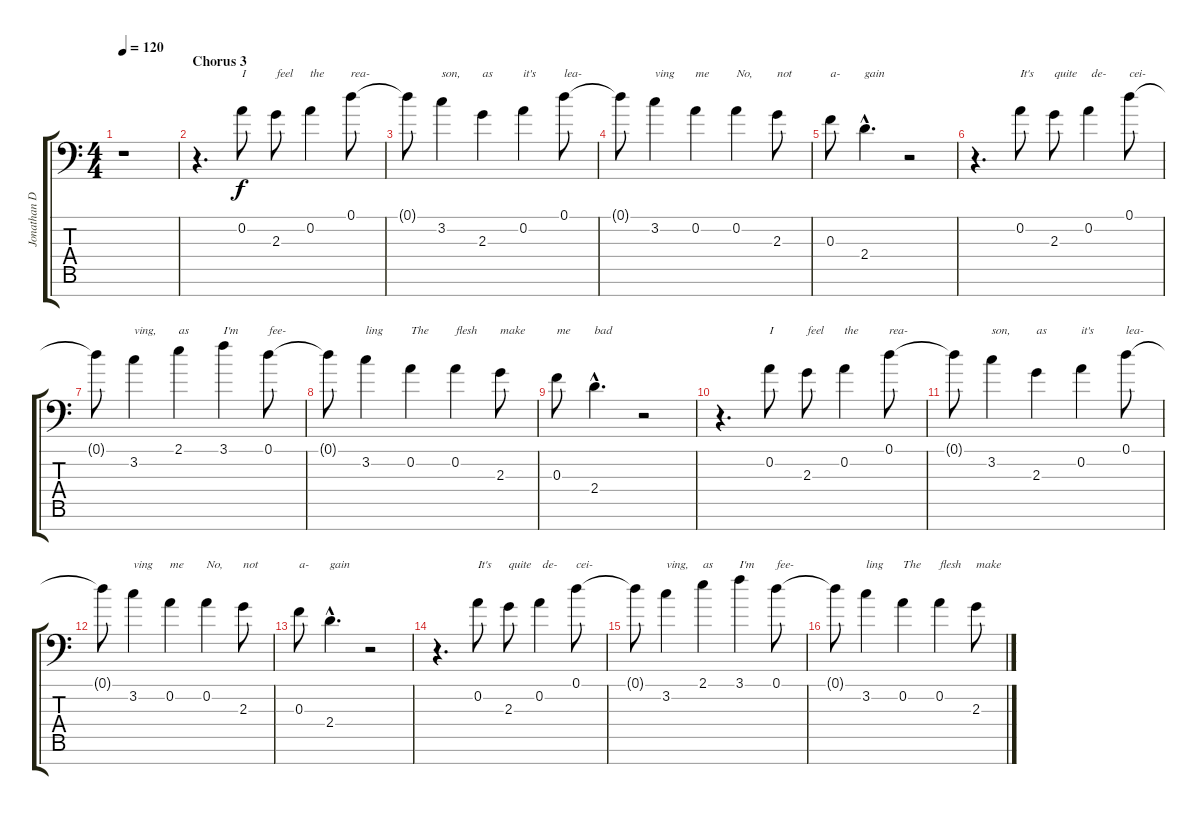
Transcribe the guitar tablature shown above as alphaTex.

\track ("Jonathan Davis - Vocals" "Jonathan D") {instrument distortionguitar}
\staff {score tabs}
\tuning (D4 A3 F3 C3 G2 D2 A1) {hide}
\ts (4 4)
\tempo 120
\clef f4
\ks c
r.1{dy f} |
\section ("" "Chorus 3")
r.4{d} 0.2.8{txt "I"} 2.3.8{txt "feel"} 0.2.4{txt "the"} 0.1.8{txt "rea-"} |
0.1{t}.8 3.2.4{txt "son,"} 2.3.4{txt "as"} 0.2.4{txt "it's"} 0.1.8{txt "lea-"} |
0.1{t}.8 3.2.4{txt "ving"} 0.2.4{txt "me"} 0.2.4{txt "No,"} 2.3.8{txt "not"} |
0.3.8{txt "a-"} 2.4{hac}.4{d txt "gain"} r.2 |
r.4{d} 0.2.8{txt "It's"} 2.3.8{txt "quite"} 0.2.4{txt " de-"} 0.1.8{txt "cei-"} |
0.1{t}.8 3.2.4{txt "ving,"} 2.1.4{txt "as"} 3.1.4{txt "I'm"} 0.1.8{txt "fee-"} |
0.1{t}.8 3.2.4{txt "ling"} 0.2.4{txt "The"} 0.2.4{txt "flesh"} 2.3.8{txt "make"} |
0.3.8{txt "me"} 2.4{hac}.4{d txt "bad"} r.2 |
r.4{d} 0.2.8{txt "I"} 2.3.8{txt "feel"} 0.2.4{txt "the"} 0.1.8{txt "rea-"} |
0.1{t}.8 3.2.4{txt "son,"} 2.3.4{txt "as"} 0.2.4{txt "it's"} 0.1.8{txt "lea-"} |
0.1{t}.8 3.2.4{txt "ving"} 0.2.4{txt "me"} 0.2.4{txt "No,"} 2.3.8{txt "not"} |
0.3.8{txt "a-"} 2.4{hac}.4{d txt "gain"} r.2 |
r.4{d} 0.2.8{txt "It's"} 2.3.8{txt "quite"} 0.2.4{txt " de-"} 0.1.8{txt "cei-"} |
0.1{t}.8 3.2.4{txt "ving,"} 2.1.4{txt "as"} 3.1.4{txt "I'm"} 0.1.8{txt "fee-"} |
0.1{t}.8 3.2.4{txt "ling"} 0.2.4{txt "The"} 0.2.4{txt "flesh"} 2.3.8{txt "make"}
